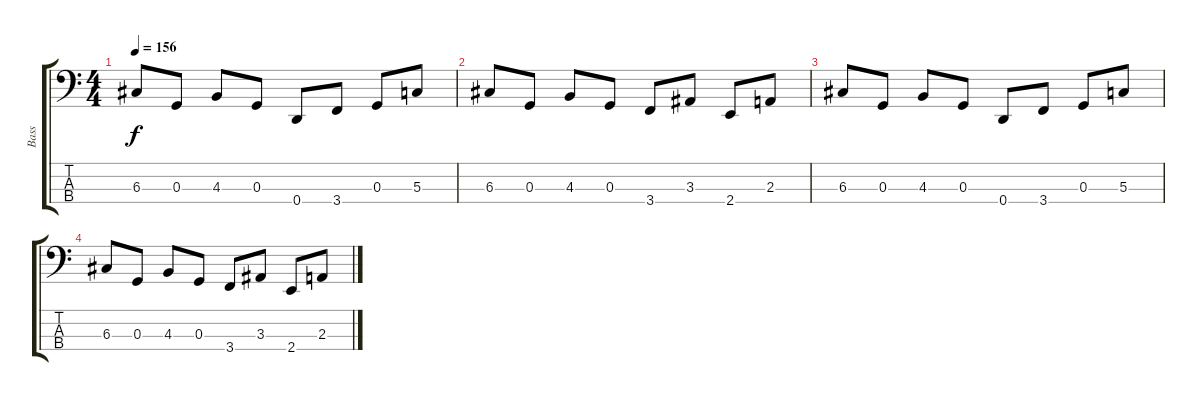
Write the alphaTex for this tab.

\track ("Bass" "Bass") {instrument electricbasspick}
\staff {score tabs}
\tuning (F2 C2 G1 D1) {hide}
\ts (4 4)
\tempo 156
\clef f4
\ks c
6.3.8{dy f volume 8} 0.3.8 4.3.8 0.3.8 0.4.8 3.4.8 0.3.8 5.3.8 |
6.3.8{volume 5} 0.3.8 4.3.8 0.3.8 3.4.8 3.3.8 2.4.8 2.3.8 |
6.3.8{volume 3} 0.3.8 4.3.8 0.3.8 0.4.8 3.4.8 0.3.8 5.3.8 |
6.3.8{volume 0} 0.3.8 4.3.8 0.3.8 3.4.8 3.3.8 2.4.8 2.3.8
